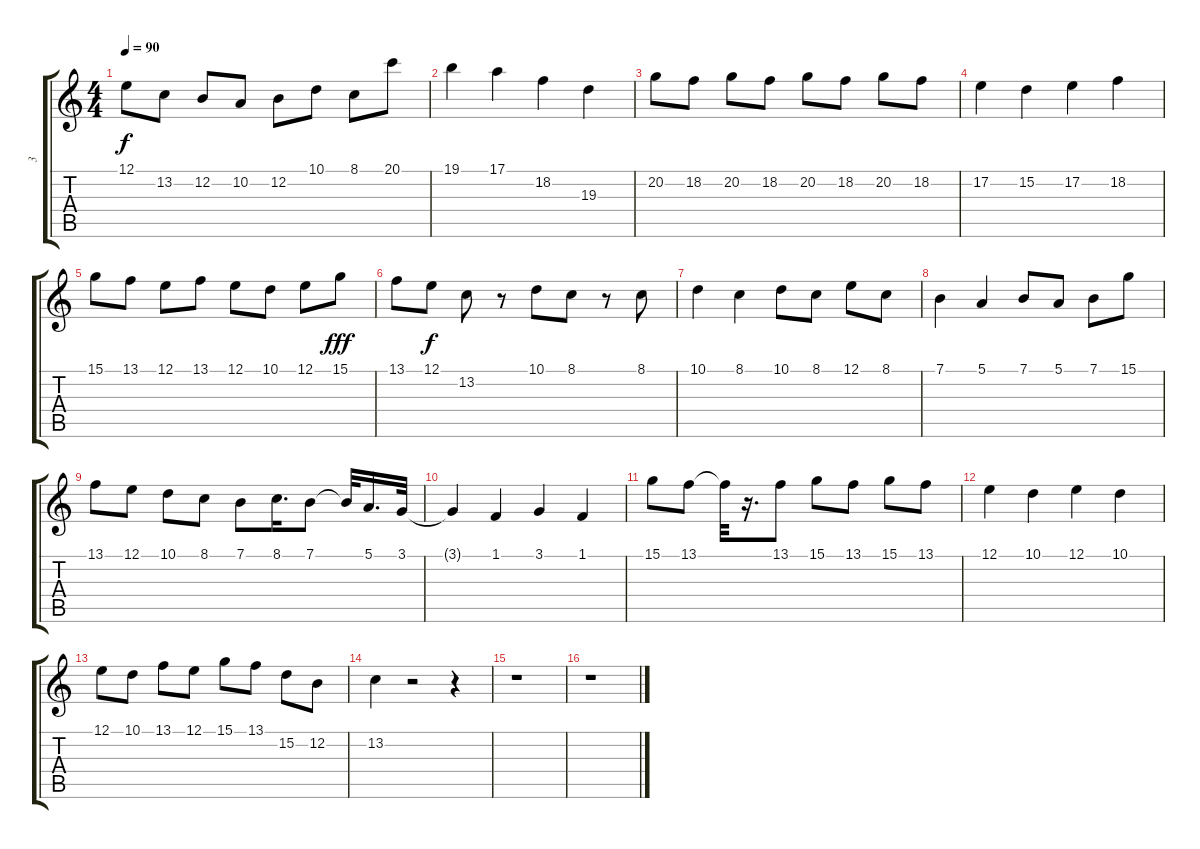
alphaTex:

\track ("3" "3") {instrument synthstrings1}
\staff {score tabs}
\tuning (E4 B3 G3 D3 A2 E2) {hide}
\ts (4 4)
\tempo 90
\clef g2
\ks c
12.1.8{dy f} 13.2.8 12.2.8 10.2.8 12.2.8 10.1.8 8.1.8 20.1.8 |
19.1.4 17.1.4 18.2.4 19.3.4 |
20.2.8 18.2.8 20.2.8 18.2.8 20.2.8 18.2.8 20.2.8 18.2.8 |
17.2.4 15.2.4 17.2.4 18.2.4 |
15.1.8 13.1.8 12.1.8 13.1.8 12.1.8 10.1.8 12.1.8 15.1.8{dy fff} |
13.1.8 12.1.8{dy f} 13.2.8 r.8 10.1.8 8.1.8 r.8 8.1.8 |
10.1.4 8.1.4 10.1.8 8.1.8 12.1.8 8.1.8 |
7.1.4 5.1.4 7.1.8 5.1.8 7.1.8 15.1.8 |
13.1.8 12.1.8 10.1.8 8.1.8 7.1.8 8.1.16{d} 7.1.8 7.1{t}.32 5.1.16{d} 3.1.32 |
3.1{t}.4 1.1.4 3.1.4 1.1.4 |
15.1.8 13.1.8 13.1{t}.32 r.16{d} 13.1.8 15.1.8 13.1.8 15.1.8 13.1.8 |
12.1.4 10.1.4 12.1.4 10.1.4 |
12.1.8 10.1.8 13.1.8 12.1.8 15.1.8 13.1.8 15.2.8 12.2.8 |
13.2.4 r.2 r.4 |
r.1 |
r.1
